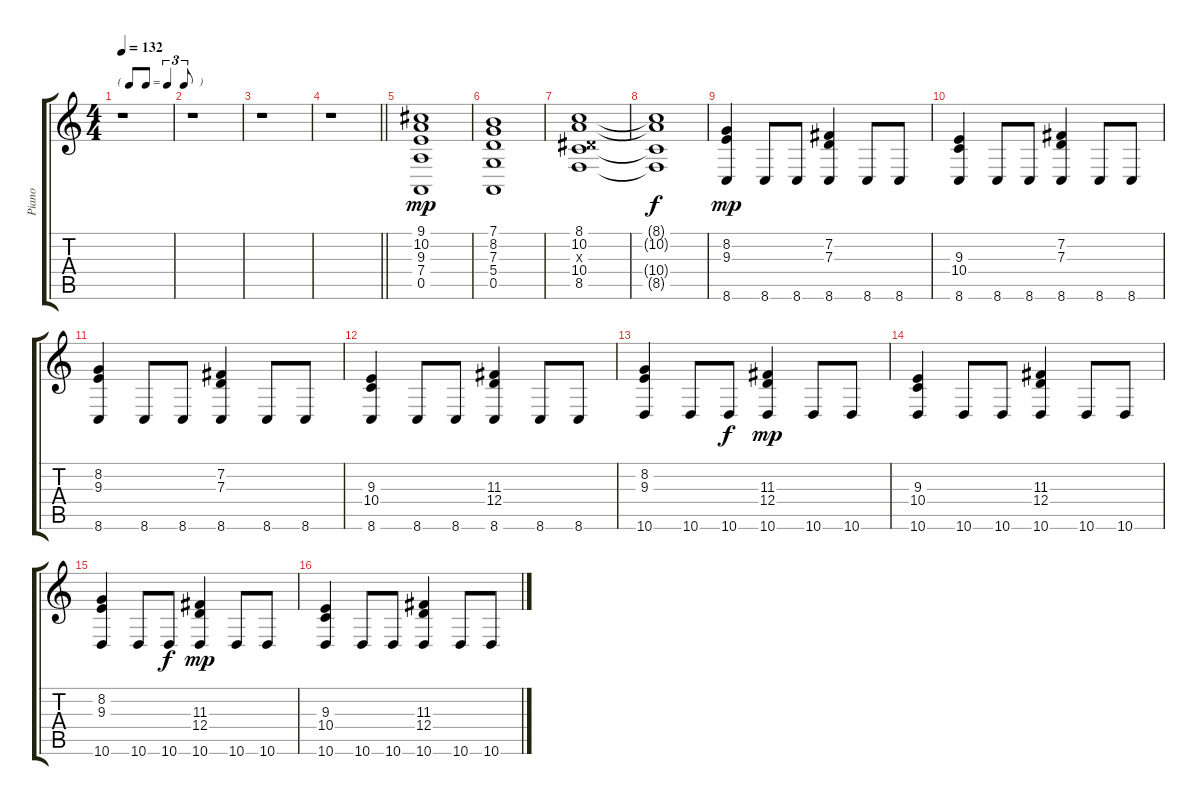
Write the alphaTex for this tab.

\track ("Piano" "Piano") {instrument brightacousticpiano}
\staff {score tabs}
\tuning (E4 B3 G3 D3 A2 E2) {hide}
\ts (4 4)
\tf triplet8th
\tempo 132
\clef g2
\ks c
r.1{dy mp} |
r.1 |
r.1 |
\barLineRight lightlight
r.1 |
(9.1 10.2 9.3 7.4 0.5).1 |
(7.1 8.2 7.3 5.4 0.5).1 |
(8.1 10.2 8.3{x} 10.4 8.5).1 |
(8.1{t} 10.2{t} 10.4{t} 8.5{t}).1{dy f} |
(8.2 9.3 8.6).4{dy mp} 8.6.8 8.6.8 (7.2 7.3 8.6).4 8.6.8 8.6.8 |
(9.3 10.4 8.6).4 8.6.8 8.6.8 (7.2 7.3 8.6).4 8.6.8 8.6.8 |
(8.2 9.3 8.6).4 8.6.8 8.6.8 (7.2 7.3 8.6).4 8.6.8 8.6.8 |
(9.3 10.4 8.6).4 8.6.8 8.6.8 (11.3 12.4 8.6).4 8.6.8 8.6.8 |
(8.2 9.3 10.6).4 10.6.8 10.6.8{dy f} (11.3 12.4 10.6).4{dy mp} 10.6.8 10.6.8 |
(9.3 10.4 10.6).4 10.6.8 10.6.8 (11.3 12.4 10.6).4 10.6.8 10.6.8 |
(8.2 9.3 10.6).4 10.6.8 10.6.8{dy f} (11.3 12.4 10.6).4{dy mp} 10.6.8 10.6.8 |
(9.3 10.4 10.6).4 10.6.8 10.6.8 (11.3 12.4 10.6).4 10.6.8 10.6.8
